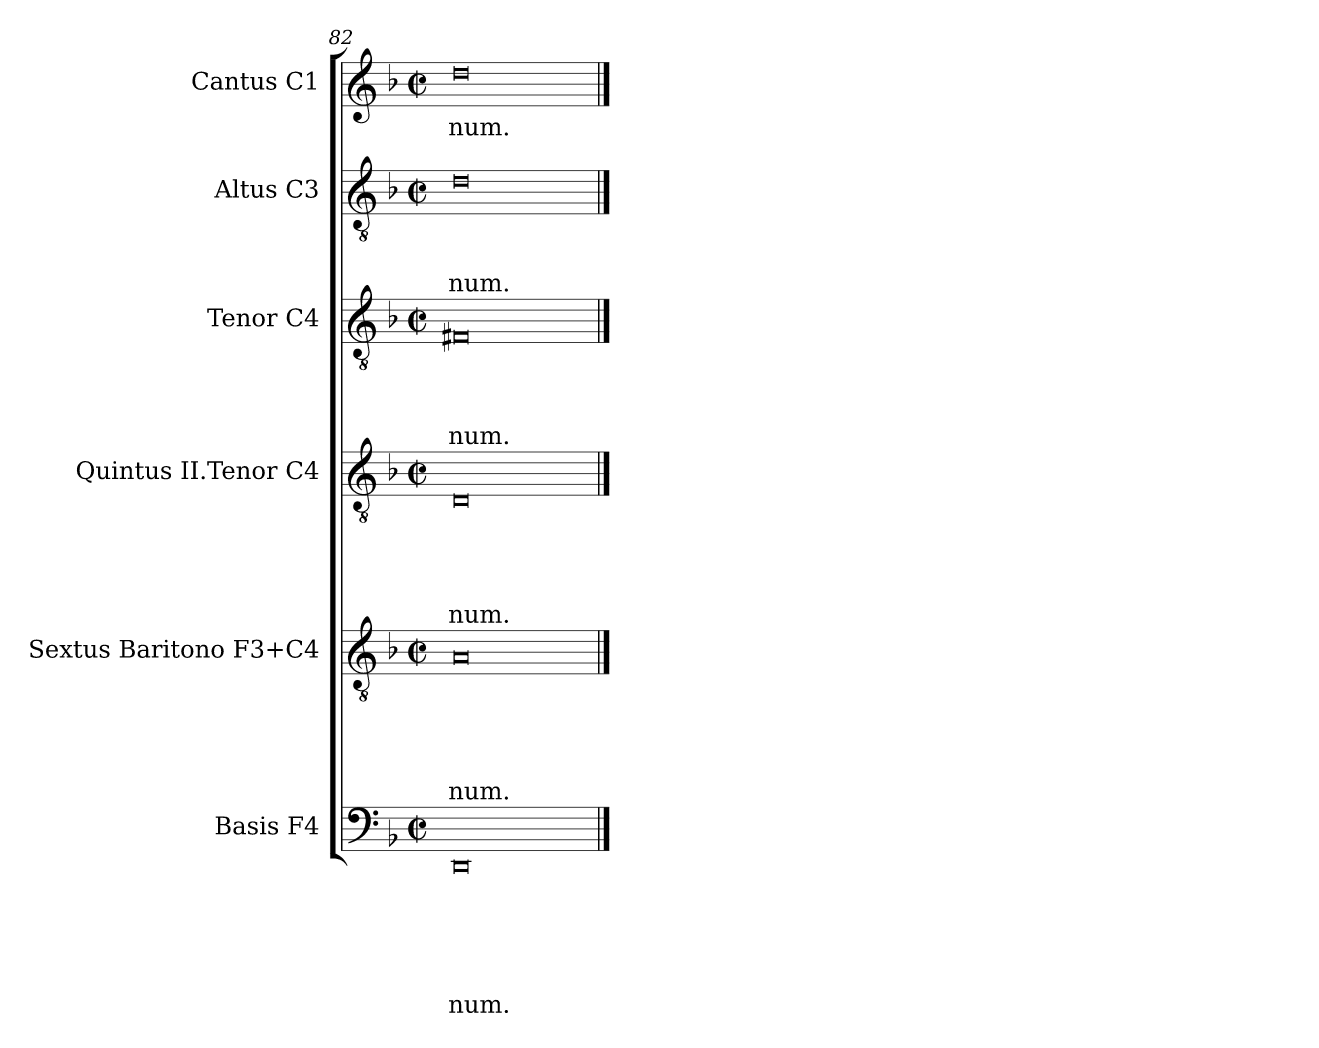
**kern	**text	**text	**text	**text	**text	**text	**kern	**text	**text	**text	**text	**text	**kern	**text	**text	**text	**text	**text	**kern	**text	**text	**text	**text	**kern	**text	**text	**text	**kern	**text
*part6	*part6	*part6	*part6	*part6	*part6	*part6	*part5	*part5	*part5	*part5	*part5	*part5	*part4	*part4	*part4	*part4	*part4	*part4	*part3	*part3	*part3	*part3	*part3	*part2	*part2	*part2	*part2	*part1	*part1
*staff6	*staff6	*staff6	*staff6	*staff6	*staff6	*staff6	*staff5	*staff5	*staff5	*staff5	*staff5	*staff5	*staff4	*staff4	*staff4	*staff4	*staff4	*staff4	*staff3	*staff3	*staff3	*staff3	*staff3	*staff2	*staff2	*staff2	*staff2	*staff1	*staff1
*I"Basis F4	*	*	*	*	*	*	*I"Sextus Baritono F3+C4	*	*	*	*	*	*I"Quintus II.Tenor C4	*	*	*	*	*	*I"Tenor C4	*	*	*	*	*I"Altus C3	*	*	*	*I"Cantus C1	*
*I'B	*	*	*	*	*	*	*	*	*	*	*	*	*	*	*	*	*	*	*I'T	*	*	*	*	*I'A	*	*	*	*I'C	*
*clefF4	*	*	*	*	*	*	*clefGv2	*	*	*	*	*	*clefGv2	*	*	*	*	*	*clefGv2	*	*	*	*	*clefGv2	*	*	*	*clefG2	*
*k[b-]	*	*	*	*	*	*	*k[b-]	*	*	*	*	*	*k[b-]	*	*	*	*	*	*k[b-]	*	*	*	*	*k[b-]	*	*	*	*k[b-]	*
*F:	*	*	*	*	*	*	*F:	*	*	*	*	*	*F:	*	*	*	*	*	*F:	*	*	*	*	*F:	*	*	*	*F:	*
*M2/2	*	*	*	*	*	*	*M2/2	*	*	*	*	*	*M2/2	*	*	*	*	*	*M2/2	*	*	*	*	*M2/2	*	*	*	*M2/2	*
*met(c|)	*	*	*	*	*	*	*met(c|)	*	*	*	*	*	*met(c|)	*	*	*	*	*	*met(c|)	*	*	*	*	*met(c|)	*	*	*	*met(c|)	*
=82	=82	=82	=82	=82	=82	=82	=82	=82	=82	=82	=82	=82	=82	=82	=82	=82	=82	=82	=82	=82	=82	=82	=82	=82	=82	=82	=82	=82	=82
!	!	!	!	!	!	!LO:LY:b	!	!	!	!	!	!LO:LY:b	!	!	!	!	!	!LO:LY:b	!	!	!	!	!LO:LY:b	!	!	!	!LO:LY:b	!	!LO:LY:b
0DD	.	.	.	.	.	-num.	0A	.	.	.	.	num.	0D	.	.	.	.	-num.	0F#X	.	.	.	-num.	0d	.	.	-num.	0dd	num.
==	==	==	==	==	==	==	==	==	==	==	==	==	==	==	==	==	==	==	==	==	==	==	==	==	==	==	==	==	==
*-	*-	*-	*-	*-	*-	*-	*-	*-	*-	*-	*-	*-	*-	*-	*-	*-	*-	*-	*-	*-	*-	*-	*-	*-	*-	*-	*-	*-	*-
